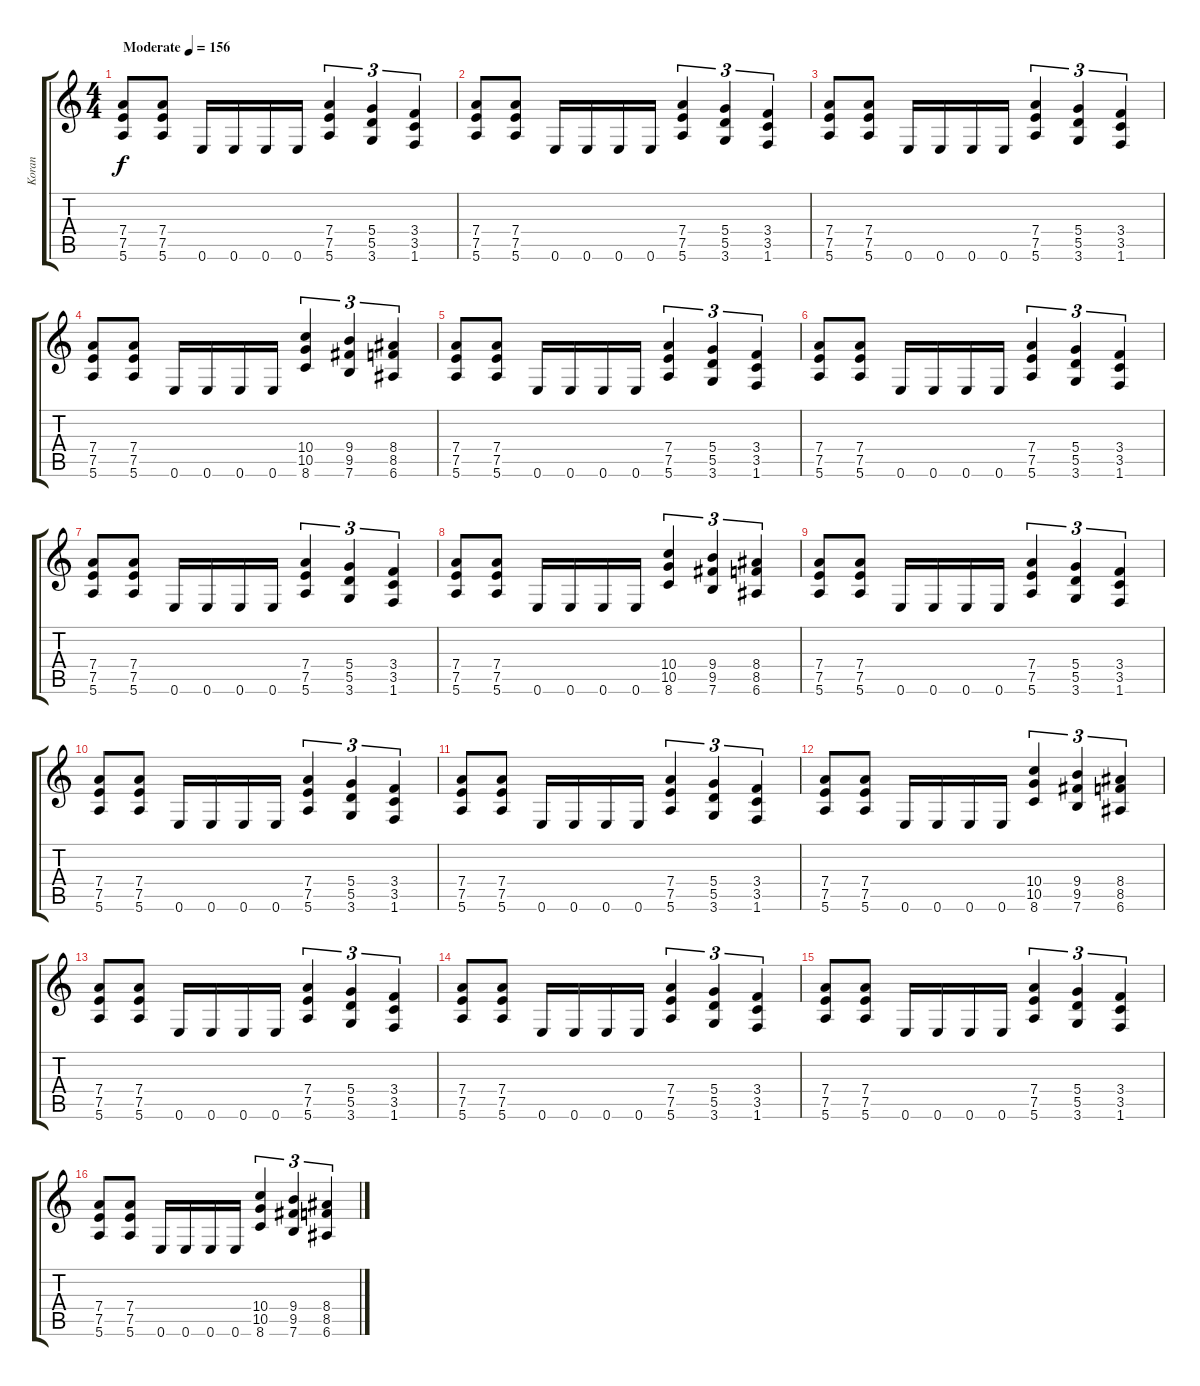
\track ("Koran" "Koran") {instrument distortionguitar}
\staff {score tabs}
\tuning (E4 B3 G3 D3 A2 E2) {hide}
\ts (4 4)
\tempo (156 "Moderate")
\clef g2
\ks c
(7.4 7.5 5.6).8{dy f instrument distortionguitar} (7.4 7.5 5.6).8 0.6.16 0.6.16 0.6.16 0.6.16 (7.4 7.5 5.6).4{tu (3 2)} (5.4 5.5 3.6).4{tu (3 2)} (3.4 3.5 1.6).4{tu (3 2)} |
(7.4 7.5 5.6).8 (7.4 7.5 5.6).8 0.6.16 0.6.16 0.6.16 0.6.16 (7.4 7.5 5.6).4{tu (3 2)} (5.4 5.5 3.6).4{tu (3 2)} (3.4 3.5 1.6).4{tu (3 2)} |
(7.4 7.5 5.6).8 (7.4 7.5 5.6).8 0.6.16 0.6.16 0.6.16 0.6.16 (7.4 7.5 5.6).4{tu (3 2)} (5.4 5.5 3.6).4{tu (3 2)} (3.4 3.5 1.6).4{tu (3 2)} |
(7.4 7.5 5.6).8 (7.4 7.5 5.6).8 0.6.16 0.6.16 0.6.16 0.6.16 (10.4 10.5 8.6).4{tu (3 2)} (9.4 9.5 7.6).4{tu (3 2)} (8.4 8.5 6.6).4{tu (3 2)} |
(7.4 7.5 5.6).8 (7.4 7.5 5.6).8 0.6.16 0.6.16 0.6.16 0.6.16 (7.4 7.5 5.6).4{tu (3 2)} (5.4 5.5 3.6).4{tu (3 2)} (3.4 3.5 1.6).4{tu (3 2)} |
(7.4 7.5 5.6).8 (7.4 7.5 5.6).8 0.6.16 0.6.16 0.6.16 0.6.16 (7.4 7.5 5.6).4{tu (3 2)} (5.4 5.5 3.6).4{tu (3 2)} (3.4 3.5 1.6).4{tu (3 2)} |
(7.4 7.5 5.6).8 (7.4 7.5 5.6).8 0.6.16 0.6.16 0.6.16 0.6.16 (7.4 7.5 5.6).4{tu (3 2)} (5.4 5.5 3.6).4{tu (3 2)} (3.4 3.5 1.6).4{tu (3 2)} |
(7.4 7.5 5.6).8 (7.4 7.5 5.6).8 0.6.16 0.6.16 0.6.16 0.6.16 (10.4 10.5 8.6).4{tu (3 2)} (9.4 9.5 7.6).4{tu (3 2)} (8.4 8.5 6.6).4{tu (3 2)} |
(7.4 7.5 5.6).8 (7.4 7.5 5.6).8 0.6.16 0.6.16 0.6.16 0.6.16 (7.4 7.5 5.6).4{tu (3 2)} (5.4 5.5 3.6).4{tu (3 2)} (3.4 3.5 1.6).4{tu (3 2)} |
(7.4 7.5 5.6).8 (7.4 7.5 5.6).8 0.6.16 0.6.16 0.6.16 0.6.16 (7.4 7.5 5.6).4{tu (3 2)} (5.4 5.5 3.6).4{tu (3 2)} (3.4 3.5 1.6).4{tu (3 2)} |
(7.4 7.5 5.6).8 (7.4 7.5 5.6).8 0.6.16 0.6.16 0.6.16 0.6.16 (7.4 7.5 5.6).4{tu (3 2)} (5.4 5.5 3.6).4{tu (3 2)} (3.4 3.5 1.6).4{tu (3 2)} |
(7.4 7.5 5.6).8 (7.4 7.5 5.6).8 0.6.16 0.6.16 0.6.16 0.6.16 (10.4 10.5 8.6).4{tu (3 2)} (9.4 9.5 7.6).4{tu (3 2)} (8.4 8.5 6.6).4{tu (3 2)} |
(7.4 7.5 5.6).8 (7.4 7.5 5.6).8 0.6.16 0.6.16 0.6.16 0.6.16 (7.4 7.5 5.6).4{tu (3 2)} (5.4 5.5 3.6).4{tu (3 2)} (3.4 3.5 1.6).4{tu (3 2)} |
(7.4 7.5 5.6).8 (7.4 7.5 5.6).8 0.6.16 0.6.16 0.6.16 0.6.16 (7.4 7.5 5.6).4{tu (3 2)} (5.4 5.5 3.6).4{tu (3 2)} (3.4 3.5 1.6).4{tu (3 2)} |
(7.4 7.5 5.6).8 (7.4 7.5 5.6).8 0.6.16 0.6.16 0.6.16 0.6.16 (7.4 7.5 5.6).4{tu (3 2)} (5.4 5.5 3.6).4{tu (3 2)} (3.4 3.5 1.6).4{tu (3 2)} |
(7.4 7.5 5.6).8 (7.4 7.5 5.6).8 0.6.16 0.6.16 0.6.16 0.6.16 (10.4 10.5 8.6).4{tu (3 2)} (9.4 9.5 7.6).4{tu (3 2)} (8.4 8.5 6.6).4{tu (3 2)}
